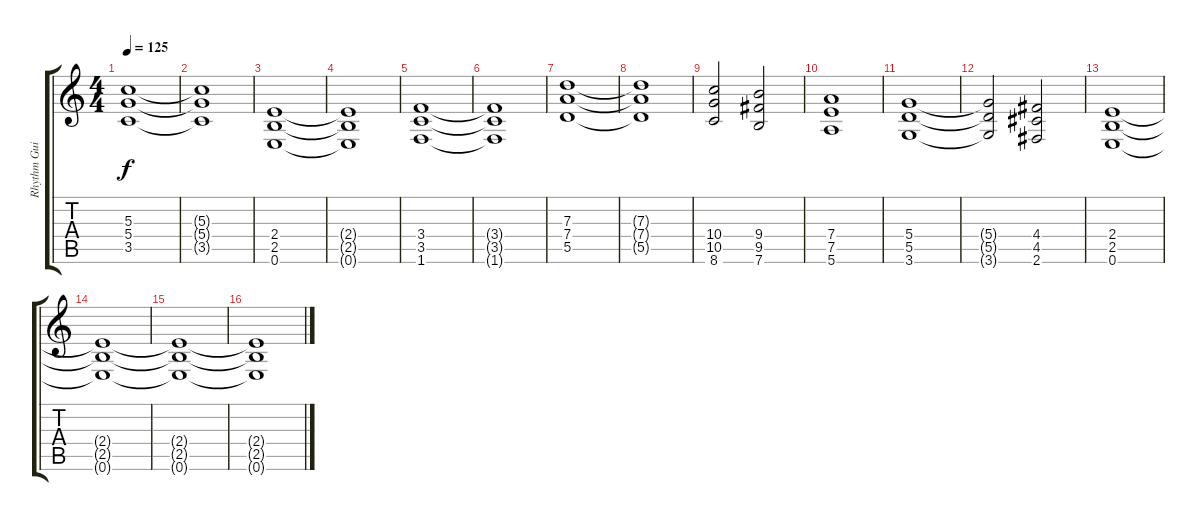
\track ("Rhythm Guitar" "Rhythm Gui") {instrument distortionguitar}
\staff {score tabs}
\tuning (E4 B3 G3 D3 A2 E2) {hide}
\ts (4 4)
\tempo 125
\clef g2
\ks c
(5.3 5.4 3.5).1{dy f} |
(5.3{t} 5.4{t} 3.5{t}).1 |
(2.4 2.5 0.6).1 |
(2.4{t} 2.5{t} 0.6{t}).1 |
(3.4 3.5 1.6).1 |
(3.4{t} 3.5{t} 1.6{t}).1 |
(7.3 7.4 5.5).1 |
(7.3{t} 7.4{t} 5.5{t}).1 |
(10.4 10.5 8.6).2 (9.4 9.5 7.6).2 |
(7.4 7.5 5.6).1 |
(5.4 5.5 3.6).1 |
(5.4{t} 5.5{t} 3.6{t}).2 (4.4 4.5 2.6).2 |
(2.4 2.5 0.6).1 |
(2.4{t} 2.5{t} 0.6{t}).1 |
(2.4{t} 2.5{t} 0.6{t}).1 |
(2.4{t} 2.5{t} 0.6{t}).1
